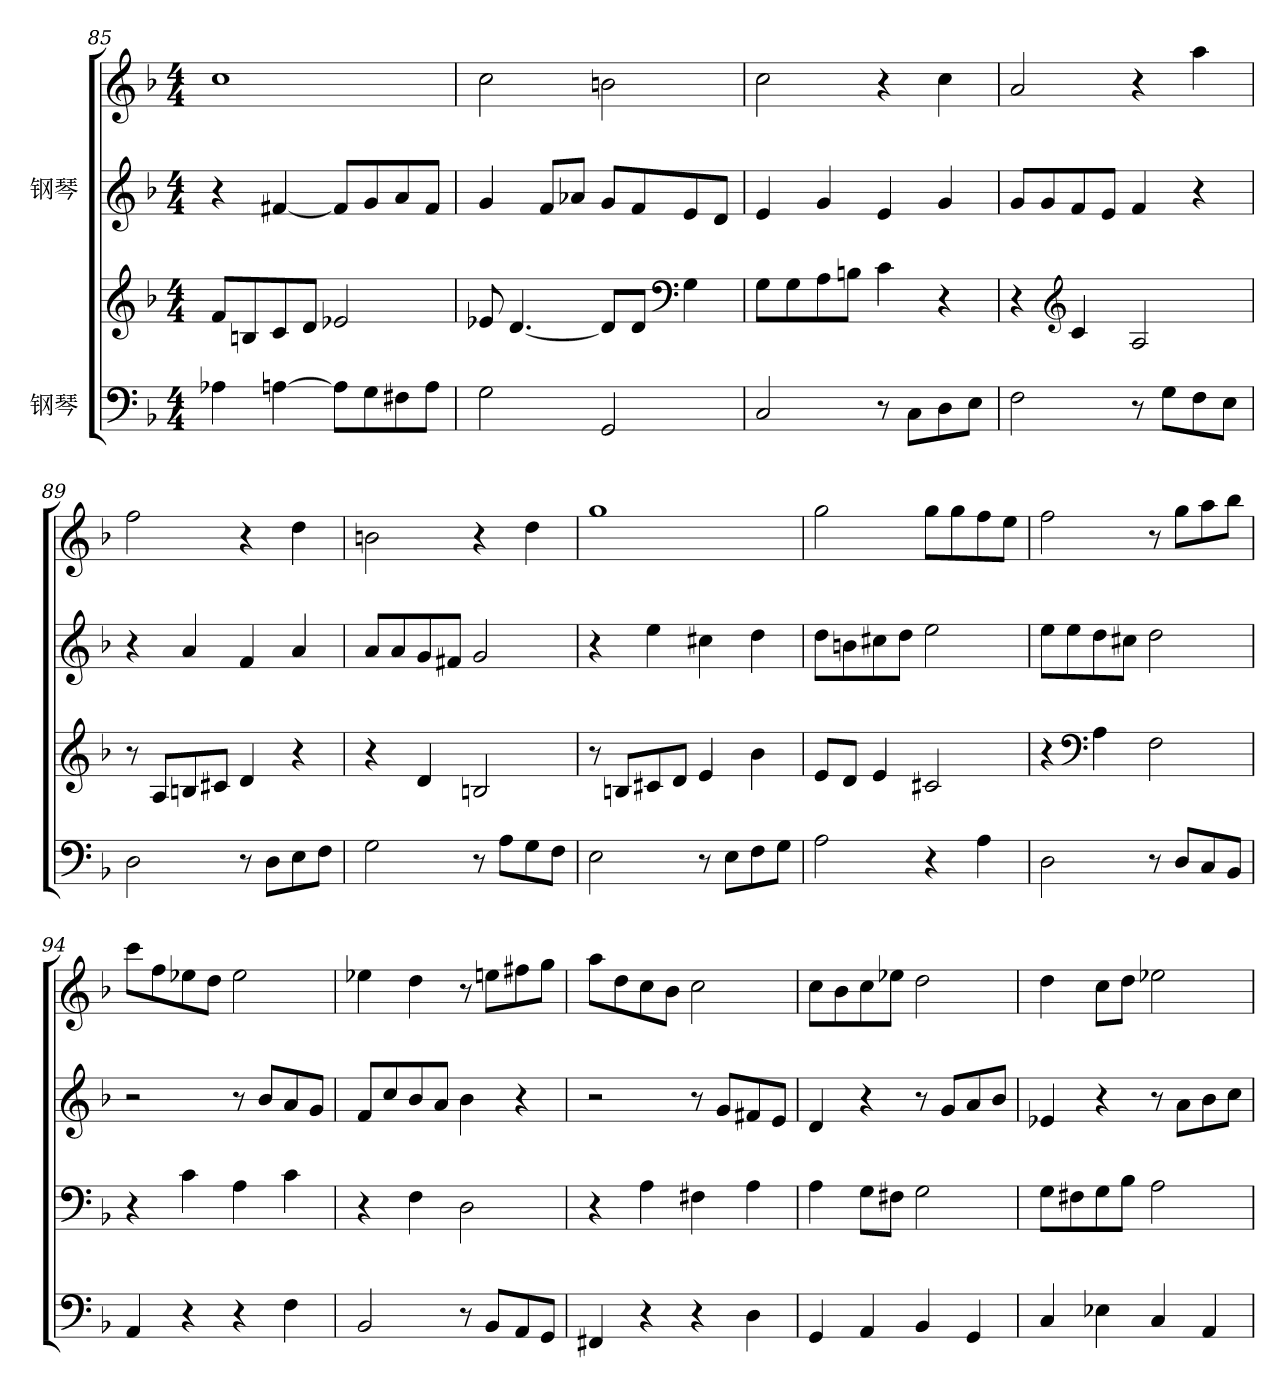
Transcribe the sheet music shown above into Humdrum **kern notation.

**kern	**kern	**kern	**kern
*part2	*part2	*part1	*part1
*staff4	*staff3	*staff2	*staff1
*I"钢琴	*	*I"钢琴	*
*clefF4	*clefG2	*clefG2	*clefG2
*k[b-]	*k[b-]	*k[b-]	*k[b-]
*M4/4	*M4/4	*M4/4	*M4/4
=85	=85	=85	=85
4A-X\	8f/L	4r	1cc
.	8Bn/	.	.
[4An\	8c/	[4f#X/	.
.	8d/J	.	.
8A\L]	2e-X/	8f#/L]	.
8G\	.	8g/	.
8F#X\	.	8a/	.
8A\J	.	8f#/J	.
=86	=86	=86	=86
2G\	8e-X/	4g/	2cc\
.	[4.d/	.	.
.	.	8f/L	.
.	.	8a-X/J	.
2GG/	8d/L]	8g/L	2bn\
.	8d/J	8f/	.
*	*clefF4	*	*
.	4G\	8e/	.
.	.	8d/J	.
=87	=87	=87	=87
2C/	8G\L	4e/	2cc\
.	8G\	.	.
.	8A\	4g/	.
.	8Bn\J	.	.
8r	4c\	4e/	4r
8C\L	.	.	.
8D\	4r	4g/	4cc\
8E\J	.	.	.
!!LO:LB:g=z
=88	=88	=88	=88
2F\	4r	8g/L	2a/
.	.	8g/	.
*	*clefG2	*	*
.	4c/	8f/	.
.	.	8e/J	.
8r	2A/	4f/	4r
8G\L	.	.	.
8F\	.	4r	4aa\
8E\J	.	.	.
=89	=89	=89	=89
2D\	8r	4r	2ff\
.	8A/L	.	.
.	8Bn/	4a/	.
.	8c#X/J	.	.
8r	4d/	4f/	4r
8D\L	.	.	.
8E\	4r	4a/	4dd\
8F\J	.	.	.
=90	=90	=90	=90
2G\	4r	8a/L	2bn\
.	.	8a/	.
.	4d/	8g/	.
.	.	8f#X/J	.
8r	2Bn/	2g/	4r
8A\L	.	.	.
8G\	.	.	4dd\
8F\J	.	.	.
=91	=91	=91	=91
2E\	8r	4r	1gg
.	8Bn/L	.	.
.	8c#X/	4ee\	.
.	8d/J	.	.
8r	4e/	4cc#X\	.
8E\L	.	.	.
8F\	4b-\	4dd\	.
8G\J	.	.	.
!!LO:LB:g=z
=92	=92	=92	=92
2A\	8e/L	8dd\L	2gg\
.	8d/J	8bn\	.
.	4e/	8cc#X\	.
.	.	8dd\J	.
4r	2c#X/	2ee\	8gg\L
.	.	.	8gg\
4A\	.	.	8ff\
.	.	.	8ee\J
=93	=93	=93	=93
2D\	4r	8ee\L	2ff\
.	.	8ee\	.
*	*clefF4	*	*
.	4A\	8dd\	.
.	.	8cc#X\J	.
8r	2F\	2dd\	8r
8D/L	.	.	8gg\L
8C/	.	.	8aa\
8BB-/J	.	.	8bb-\J
=94	=94	=94	=94
4AA/	4r	2r	8ccc\L
.	.	.	8ff\
4r	4c\	.	8ee-X\
.	.	.	8dd\J
4r	4A\	8r	2ee-\
.	.	8b-/L	.
4F\	4c\	8a/	.
.	.	8g/J	.
=95	=95	=95	=95
2BB-/	4r	8f/L	4ee-X\
.	.	8cc/	.
.	4F\	8b-/	4dd\
.	.	8a/J	.
8r	2D\	4b-\	8r
8BB-/L	.	.	8een\L
8AA/	.	4r	8ff#X\
8GG/J	.	.	8gg\J
!!LO:PB:g=z
=96	=96	=96	=96
4FF#X/	4r	2r	8aa\L
.	.	.	8dd\
4r	4A\	.	8cc\
.	.	.	8b-\J
4r	4F#X\	8r	2cc\
.	.	8g/L	.
4D\	4A\	8f#X/	.
.	.	8e/J	.
=97	=97	=97	=97
4GG/	4A\	4d/	8cc\L
.	.	.	8b-\
4AA/	8G\L	4r	8cc\
.	8F#X\J	.	8ee-X\J
4BB-/	2G\	8r	2dd\
.	.	8g/L	.
4GG/	.	8a/	.
.	.	8b-/J	.
=98	=98	=98	=98
4C/	8G\L	4e-X/	4dd\
.	8F#X\	.	.
4E-X\	8G\	4r	8cc\L
.	8B-\J	.	8dd\J
4C/	2A\	8r	2ee-X\
.	.	8a\L	.
4AA/	.	8b-\	.
.	.	8cc\J	.
=	=	=	=
*-	*-	*-	*-
